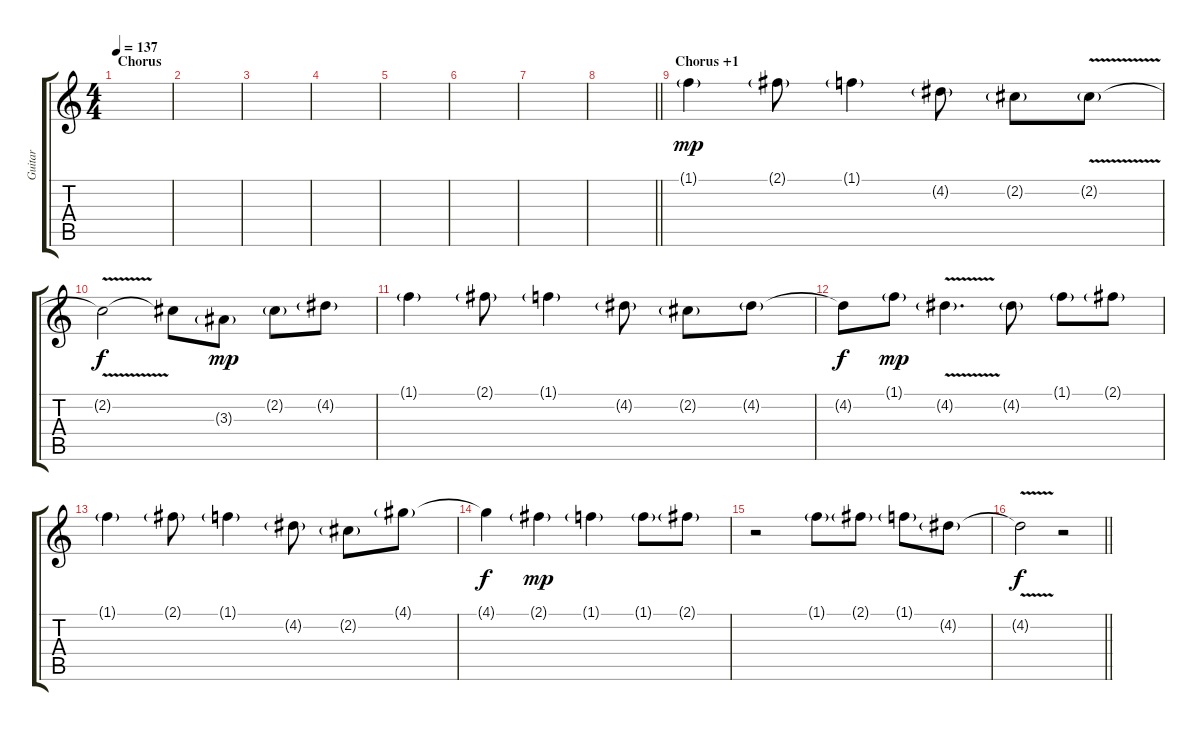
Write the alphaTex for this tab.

\track ("Guitar" "Guitar") {instrument distortionguitar}
\staff {score tabs}
\tuning (E4 B3 G3 D3 A2 E2) {hide}
\ts (4 4)
\section ("" "Chorus ")
\tempo 137
\clef g2
\ks c
|
|
|
|
|
|
|
\barLineRight lightlight
|
\section ("" "Chorus +1")
1.1{g}.4{dy mp} 2.1{g}.8 1.1{g}.4 4.2{g}.8 2.2{g}.8 2.2{v g}.8 |
2.2{t}.2{dy f} 2.2{t}.8 3.3{g}.8{dy mp} 2.2{g}.8 4.2{g}.8 |
1.1{g}.4 2.1{g}.8 1.1{g}.4 4.2{g}.8 2.2{g}.8 4.2{g}.8 |
4.2{t}.8{dy f} 1.1{g}.8{dy mp} 4.2{v g}.4{d} 4.2{g}.8 1.1{g}.8 2.1{g}.8 |
1.1{g}.4 2.1{g}.8 1.1{g}.4 4.2{g}.8 2.2{g}.8 4.1{g}.8 |
4.1{t}.4{dy f} 2.1{g}.4{dy mp} 1.1{g}.4 1.1{g}.8 2.1{g}.8 |
r.2 1.1{g}.8 2.1{g}.8 1.1{g}.8 4.2{g}.8 |
\barLineRight lightlight
4.2{v t}.2{dy f} r.2
